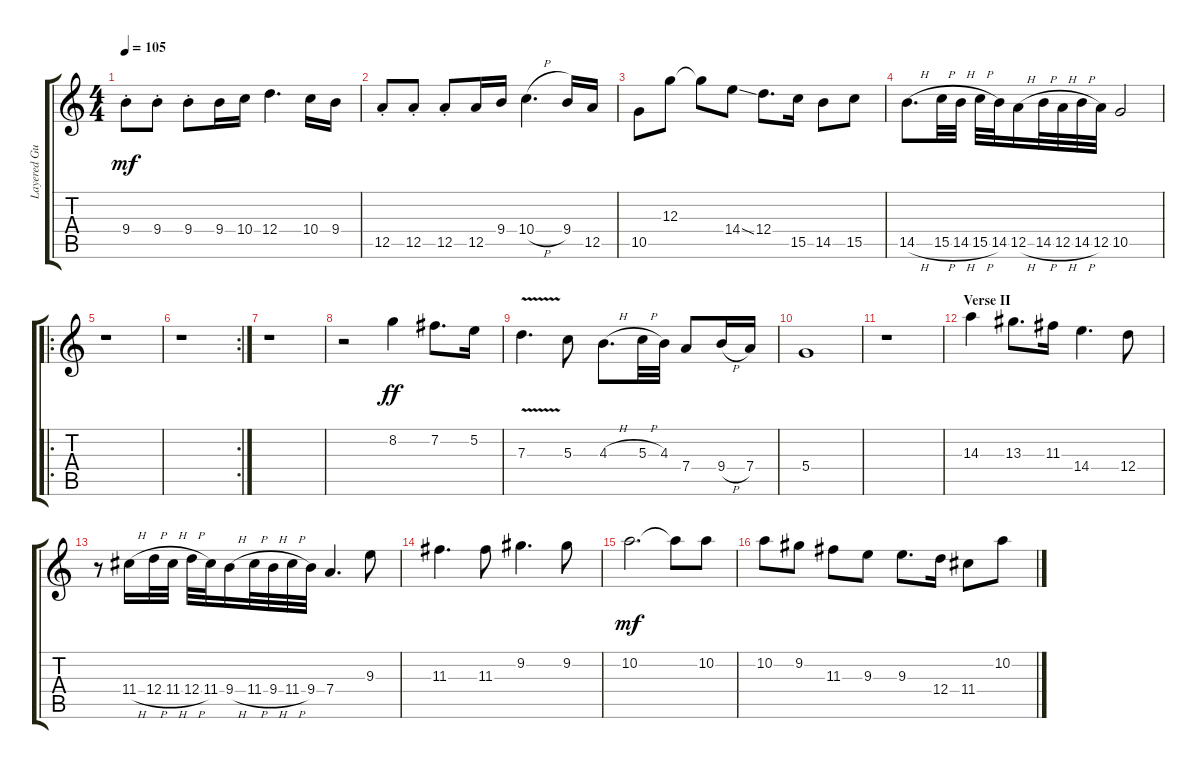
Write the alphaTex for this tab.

\track ("Layered Guitar" "Layered Gu") {instrument overdrivenguitar}
\staff {score tabs}
\tuning (E4 B3 G3 D3 A2 E2) {hide}
\ts (4 4)
\tempo 105
\clef g2
\ks c
9.4{st}.8{dy mf} 9.4{st}.8 9.4{st}.8 9.4.16 10.4.16 12.4.4{d} 10.4.16 9.4.16 |
12.5{st}.8 12.5{st}.8 12.5{st}.8 12.5.16 9.4.16 10.4{h}.4{d} 9.4.16 12.5.16 |
10.5.8 12.3.8 12.3{t}.8 14.4{ss}.8 12.4.8{d} 15.5.16 14.5.8 15.5.8 |
14.5{h}.8{d} 15.5{h}.32 14.5{h}.32 15.5{h}.32 14.5.32 12.5{h}.16 14.5{h}.32 12.5{h}.32 14.5{h}.32 12.5.32 10.5.2 |
\ro
r.1 |
\rc 2
r.1 |
r.1 |
r.2 8.2.4{dy ff} 7.2.8{d} 5.2.16 |
7.3{v}.4{d} 5.3.8 4.3{h}.8{d} 5.3{h}.32 4.3.32 7.4.8 9.4{h}.16 7.4.16 |
5.4.1 |
r.1 |
\section ("" "Verse II")
14.3.4 13.3.8{d} 11.3.16 14.4.4{d} 12.4.8 |
r.8 11.4{h}.16 12.4{h}.32 11.4{h}.32 12.4{h}.32 11.4.32 9.4{h}.16 11.4{h}.32 9.4{h}.32 11.4{h}.32 9.4.32 7.4.4{d} 9.3.8 |
11.3.4{d} 11.3.8 9.2.4{d} 9.2.8 |
10.2.2{d dy mf} 10.2{t}.8 10.2.8 |
10.2.8 9.2.8 11.3.8 9.3.8 9.3.8{d} 12.4.16 11.4.8 10.2.8
